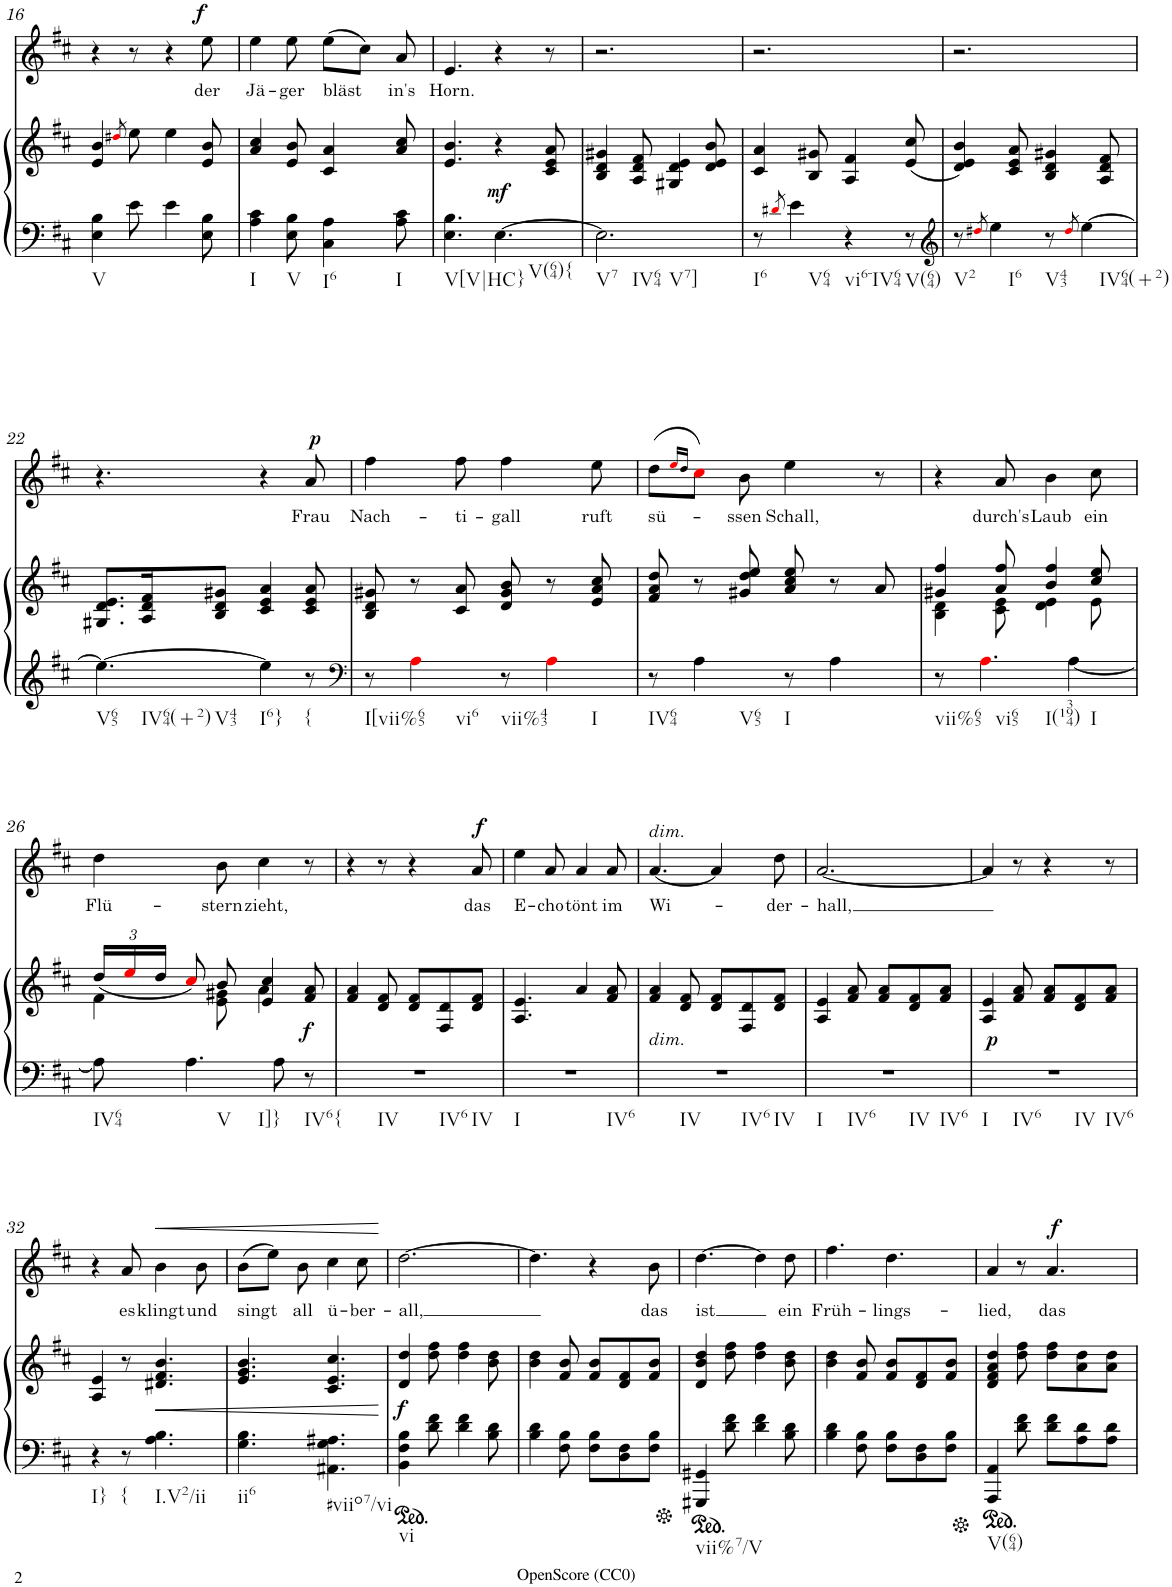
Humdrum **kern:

**kern	**kern	**dynam	**kern	**text	**dynam
*part2	*part2	*part2	*part1	*part1	*part1
*staff3	*staff2	*staff2/3	*staff1	*staff1	*staff1
*I"Piano	*	*	*I"Voice	*	*
*I'Pno	*	*	*	*	*
!!LO:PB:g=z
*clefF4	*clefG2	*	*clefG2	*	*
*k[f#c#]	*k[f#c#]	*	*k[f#c#]	*	*
*M6/8	*M6/8	*	*M6/8	*	*
=16	=16	=16	=16	=16	=16
!LO:TX:b:t=V	!	!	!	!	!
4E\ 4B\	4e/ 4b/	.	4r	.	.
.	8qdd#Xi/	.	.	.	.
8e\	8ee\	.	8r	.	.
4e\	4ee\	.	4r	.	.
!	!	!	!	!LO:LY:b	!LO:DY:a
8E\ 8B\	8e/ 8b/	.	8ee\	der	f
=17	=17	=17	=17	=17	=17
!LO:TX:b:t=I	!	!	!	!	!
!	!	!	!	!LO:LY:b	!
4A\ 4c#\	4a/ 4cc#/	.	4ee\	Jä-	.
!LO:TX:b:t=V	!	!	!	!	!
!	!	!	!	!LO:LY:b	!
8E\ 8B\	8e/ 8b/	.	8ee\	-ger	.
!LO:TX:b:t=I6	!	!	!	!	!
!	!	!	!	!LO:LY:b	!
4C#\ 4A\	4c#/ 4a/	.	(8ee\L	bläst	.
.	.	.	8cc#\J)	.	.
!LO:TX:b:t=I	!	!	!	!	!
!	!	!	!	!LO:LY:b	!
8A\ 8c#\	8a/ 8cc#/	.	8a/	in's	.
=18	=18	=18	=18	=18	=18
!LO:TX:b:t=V[V|HC}	!	!	!	!	!
!	!	!	!	!LO:LY:b	!
4.E\ 4.B\	4.e/ 4.b/	.	4.e/	Horn.	.
!LO:TX:b:t=V(64){	!	!	!	!	!
!	!	!LO:DY:b	!	!	!
[4.E\	4r	mf	4r	.	.
.	8c#/ 8e/ 8a/	.	8r	.	.
=19	=19	=19	=19	=19	=19
!LO:TX:b:t=V7	!	!	!	!	!
!LO:TX:b:t=IV64	!	!	!	!	!
!LO:TX:b:t=V7]	!	!	!	!	!
2.E\]	4B/ 4d/ 4g#X/	.	2.r	.	.
.	8A/ 8d/ 8f#/	.	.	.	.
.	4G#X/ 4d/ 4e/	.	.	.	.
.	8d/ 8e/ 8b/	.	.	.	.
=20	=20	=20	=20	=20	=20
!LO:TX:b:t=I6	!	!	!	!	!
8r	4c#/ 4a/	.	2.r	.	.
8qd#Xi/	.	.	.	.	.
!LO:TX:b:t=V64	!	!	!	!	!
4e\	.	.	.	.	.
.	8B/ 8g#X/	.	.	.	.
!LO:TX:b:t=vi6-IV64	!	!	!	!	!
4r	4A/ 4f#/	.	.	.	.
!LO:TX:b:t=V(64)	!	!	!	!	!
8r	(8e/ 8cc#/	.	.	.	.
=21	=21	=21	=21	=21	=21
*clefG2	*	*	*	*	*
!LO:TX:b:t=V2	!	!	!	!	!
8r	4d/ 4e/ 4b/)	.	2.r	.	.
8qdd#Xi/	.	.	.	.	.
!LO:TX:b:t=I6	!	!	!	!	!
4ee\	.	.	.	.	.
.	8c#/ 8e/ 8a/	.	.	.	.
!LO:TX:b:t=V43	!	!	!	!	!
8r	4B/ 4d/ 4g#X/	.	.	.	.
8qdd#i/	.	.	.	.	.
!LO:TX:b:t=IV64(+2)	!	!	!	!	!
[>4ee\	.	.	.	.	.
.	8A/ 8d/ 8f#/	.	.	.	.
!!LO:LB:g=z
=22	=22	=22	=22	=22	=22
!LO:TX:b:t=V65	!	!	!	!	!
!LO:TX:b:t=IV64(+2)	!	!	!	!	!
!LO:TX:b:t=V43	!	!	!	!	!
4.ee\_	8.G#X/ 8.d/ 8.e/L	.	4.r	.	.
.	16A/ 16d/ 16f#/K	.	.	.	.
.	8B/ 8d/ 8g#X/J	.	.	.	.
!LO:TX:b:t=I6}	!	!	!	!	!
4ee\]	4c#/ 4e/ 4a/	.	4r	.	.
!LO:TX:b:t={	!	!	!	!	!
!	!	!	!	!LO:LY:b	!LO:DY:a
8r	8c#/ 8e/ 8a/	.	8a/	Frau	p
=23	=23	=23	=23	=23	=23
*clefF4	*	*	*	*	*
!LO:TX:b:t=I[vii%65	!	!	!	!	!
!	!	!	!	!LO:LY:b	!
8r	8B/ 8d/ 8g#X/	.	4ff#\	Nach-	.
!LO:TX:b:t=vi6	!	!	!	!	!
4Ai\	8r	.	.	.	.
!	!	!	!	!LO:LY:b	!
.	8c#/ 8a/	.	8ff#\	-ti-	.
!LO:TX:b:t=vii%43	!	!	!	!	!
!	!	!	!	!LO:LY:b	!
8r	8d/ 8g#/ 8b/	.	4ff#\	-gall	.
!LO:TX:b:t=I	!	!	!	!	!
4Ai\	8r	.	.	.	.
!	!	!	!	!LO:LY:b	!
.	8e/ 8a/ 8cc#/	.	8ee\	ruft	.
=24	=24	=24	=24	=24	=24
!LO:TX:b:t=IV64	!	!	!	!	!
!	!	!	!	!LO:LY:b	!
8r	8f#/ 8a/ 8dd/	.	(8dd\L	sü-	.
.	.	.	16qeei/LL	.	.
.	.	.	16qdd/JJ	.	.
!LO:TX:b:t=V65	!	!	!	!	!
4A\	8r	.	8cc#i\J)	.	.
!	!	!	!	!LO:LY:b	!
.	8g#X/ 8dd/ 8ee/	.	8b\	-ssen	.
!LO:TX:b:t=I	!	!	!	!	!
!	!	!	!	!LO:LY:b	!
8r	8a/ 8cc#/ 8ee/	.	4ee\	Schall,	.
4A\	8r	.	.	.	.
.	8a/	.	8r	.	.
=25	=25	=25	=25	=25	=25
*	*^	*	*	*	*
!LO:TX:b:t=vii%65	!	!	!	!	!	!
8r	4g#X/ 4ff#/	4B\ 4d\	.	4r	.	.
!LO:TX:b:t=vi65	!	!	!	!	!	!
!LO:TX:b:t=I(1394)	!	!	!	!	!	!
4.Ai\	.	.	.	.	.	.
!	!	!	!	!	!LO:LY:b	!
.	8a/ 8ff#/	8c#\ 8e\	.	8a/	durch's	.
!	!	!	!	!	!LO:LY:b	!
.	4b/ 4ff#/	4d\ 4e\	.	4b\	Laub	.
!LO:TX:b:t=I	!	!	!	!	!	!
[<4A\	.	.	.	.	.	.
!	!	!	!	!	!LO:LY:b	!
.	8cc#/ 8ee/	8e\	.	8cc#\	ein	.
!!LO:LB:g=z
=26	=26	=26	=26	=26	=26	=26
*	*Xbrackettup	*	*	*	*	*
!LO:TX:b:t=IV64	!	!	!	!	!	!
!	!	!	!	!	!LO:LY:b	!
8A\]	(<24dd/LL	4f#\	.	4dd\	Flü-	.
.	24eei/	.	.	.	.	.
.	24dd/JJ	.	.	.	.	.
!LO:TX:b:t=V	!	!	!	!	!	!
!LO:TX:b:t=I]}	!	!	!	!	!	!
4.A\	8cc#i/)	.	.	.	.	.
!	!	!	!	!	!LO:LY:b	!
.	8b/	8e\ 8g#X\	.	8b\	-stern	.
!	!	!	!	!	!LO:LY:b	!
.	4e/ 4cc#/	4a\	.	4cc#\	zieht,	.
8A\	.	.	.	.	.	.
!LO:TX:b:t=IV6{	!	!	!	!	!	!
!	!	!	!LO:DY:b	!	!	!
8r	8f#/ 8a/	8ryy	f	8r	.	.
=27	=27	=27	=27	=27	=27	=27
!LO:TX:b:t=IV	!	!	!	!	!	!
!LO:TX:b:t=IV6	!	!	!	!	!	!
!LO:TX:b:t=IV	!	!	!	!	!	!
*	*v	*v	*	*	*	*
2.r	4f#/ 4a/	.	4r	.	.
.	8d/ 8f#/	.	8r	.	.
.	8d/ 8f#/L	.	4r	.	.
.	8F#/ 8d/	.	.	.	.
!	!	!	!	!LO:LY:b	!LO:DY:a
.	8d/ 8f#/J	.	8a/	das	f
=28	=28	=28	=28	=28	=28
!LO:TX:b:t=I	!	!	!	!	!
!LO:TX:b:t=IV6	!	!	!	!	!
!	!	!	!	!LO:LY:b	!
2.r	4.A/ 4.e/	.	4ee\	E-	.
!	!	!	!	!LO:LY:b	!
.	.	.	8a/	-cho	.
!	!	!	!	!LO:LY:b	!
.	4a/	.	4a/	tönt	.
!	!	!	!	!LO:LY:b	!
.	8f#/ 8a/	.	8a/	im	.
=29	=29	=29	=29	=29	=29
!	!	!	!LO:TX:a:i:t=dim.	!	!
!	!LO:TX:b:i:t=dim.	!	!	!	!
!LO:TX:b:t=IV	!	!	!	!	!
!LO:TX:b:t=IV6	!	!	!	!	!
!LO:TX:b:t=IV	!	!	!	!	!
!	!	!	!	!LO:LY:b	!
2.r	4f#/ 4a/	.	[4.a/	Wi-	.
.	8d/ 8f#/	.	.	.	.
.	8d/ 8f#/L	.	4a/]	.	.
.	8F#/ 8d/	.	.	.	.
!	!	!	!	!LO:LY:b	!
.	8d/ 8f#/J	.	8dd\	-der-	.
=30	=30	=30	=30	=30	=30
!LO:TX:b:t=I	!	!	!	!	!
!LO:TX:b:t=IV6	!	!	!	!	!
!LO:TX:b:t=IV	!	!	!	!	!
!LO:TX:b:t=IV6	!	!	!	!	!
!	!	!	!	!LO:LY:b	!
2.r	4A/ 4e/	.	[2.a/	-hall,	.
.	8f#/ 8a/	.	.	.	.
.	8f#/ 8a/L	.	.	.	.
.	8d/ 8f#/	.	.	.	.
.	8f#/ 8a/J	.	.	.	.
=31	=31	=31	=31	=31	=31
!LO:TX:b:t=I	!	!	!	!	!
!LO:TX:b:t=IV6	!	!	!	!	!
!LO:TX:b:t=IV	!	!	!	!	!
!LO:TX:b:t=IV6	!	!	!	!	!
!	!	!LO:DY:b	!	!	!
2.r	4A/ 4e/	p	4a/]	.	.
.	8f#/ 8a/	.	8r	.	.
.	8f#/ 8a/L	.	4r	.	.
.	8d/ 8f#/	.	.	.	.
.	8f#/ 8a/J	.	8r	.	.
!!LO:LB:g=z
=32	=32	=32	=32	=32	=32
!LO:TX:b:t=I}	!	!	!	!	!
4r	4A/ 4e/	.	4r	.	.
!LO:TX:b:t={	!	!	!	!	!
!	!	!	!	!LO:LY:b	!
8r	8r	.	8a/	es	.
!LO:TX:b:t=I.V2/ii	!	!	!	!	!
!	!	!LO:HP:b	!	!LO:LY:b	!LO:HP:b
4.A\ 4.B\	4.d#X/ 4.f#/ 4.b/	<	4b\	klingt	<
!	!	!	!	!LO:LY:b	!
.	.	.	8b\	und	.
=33	=33	=33	=33	=33	=33
!LO:TX:b:t=ii6	!	!	!	!	!
!	!	!	!	!LO:LY:b	!
4.G\ 4.B\	4.e/ 4.g/ 4.b/	.	(8b\L	singt	.
.	.	.	8ee\J)	.	.
!	!	!	!	!LO:LY:b	!
.	.	.	8b\	all	.
!LO:TX:b:t=#viio7/vi	!	!	!	!	!
!	!	!	!	!LO:LY:b	!
4.AA#X\ 4.G\ 4.A#X\	4.c#/ 4.e/ 4.cc#/	.	4cc#\	ü-	.
!	!	!	!	!LO:LY:b	!
.	.	.	8cc#\	-ber-	.
.	.	[	.	.	[
=34	=34	=34	=34	=34	=34
!LO:TX:b:t=vi	!	!	!	!	!
!	!	!LO:DY:b	!	!LO:LY:b	!
4BB\ 4F#\ 4B\	4d/ 4dd/	f	[2.dd\	-all,	.
8d\ 8f#\	8dd\ 8ff#\	.	.	.	.
4d\ 4f#\	4dd\ 4ff#\	.	.	.	.
8B\ 8d\	8b\ 8dd\	.	.	.	.
=35	=35	=35	=35	=35	=35
4B\ 4d\	4b\ 4dd\	.	4.dd\]	.	.
8F#\ 8B\	8f#/ 8b/	.	.	.	.
8F#\ 8B\L	8f#/ 8b/L	.	4r	.	.
8D\ 8F#\	8d/ 8f#/	.	.	.	.
!	!	!	!	!LO:LY:b	!
8F#\ 8B\J	8f#/ 8b/J	.	8b\	das	.
=36	=36	=36	=36	=36	=36
!LO:TX:b:t=vii%7/V	!	!	!	!	!
!	!	!	!	!LO:LY:b	!
4GGG#X/ 4GG#X/	4d/ 4b/ 4dd/	.	[4.dd\	ist	.
8d\ 8f#\	8dd\ 8ff#\	.	.	.	.
4d\ 4f#\	4dd\ 4ff#\	.	4dd\]	.	.
!	!	!	!	!LO:LY:b	!
8B\ 8d\	8b\ 8dd\	.	8dd\	ein	.
=37	=37	=37	=37	=37	=37
!	!	!	!	!LO:LY:b	!
4B\ 4d\	4b\ 4dd\	.	4.ff#\	Früh-	.
8F#\ 8B\	8f#/ 8b/	.	.	.	.
!	!	!	!	!LO:LY:b	!
8F#\ 8B\L	8f#/ 8b/L	.	4.dd\	-lings-	.
8D\ 8F#\	8d/ 8f#/	.	.	.	.
8F#\ 8B\J	8f#/ 8b/J	.	.	.	.
=38	=38	=38	=38	=38	=38
!LO:TX:b:t=V(64)	!	!	!	!	!
!	!	!	!	!LO:LY:b	!
4AAA/ 4AA/	4d/ 4f#/ 4a/ 4dd/	.	4a/	-lied,	.
8d\ 8f#\	8dd\ 8ff#\	.	8r	.	.
!	!	!	!	!LO:LY:b	!LO:DY:a
8d\ 8f#\L	8dd\ 8ff#\L	.	4.a/	das	f
8A\ 8d\	8a\ 8dd\	.	.	.	.
8A\ 8d\J	8a\ 8dd\J	.	.	.	.
=	=	=	=	=	=
*-	*-	*-	*-	*-	*-
